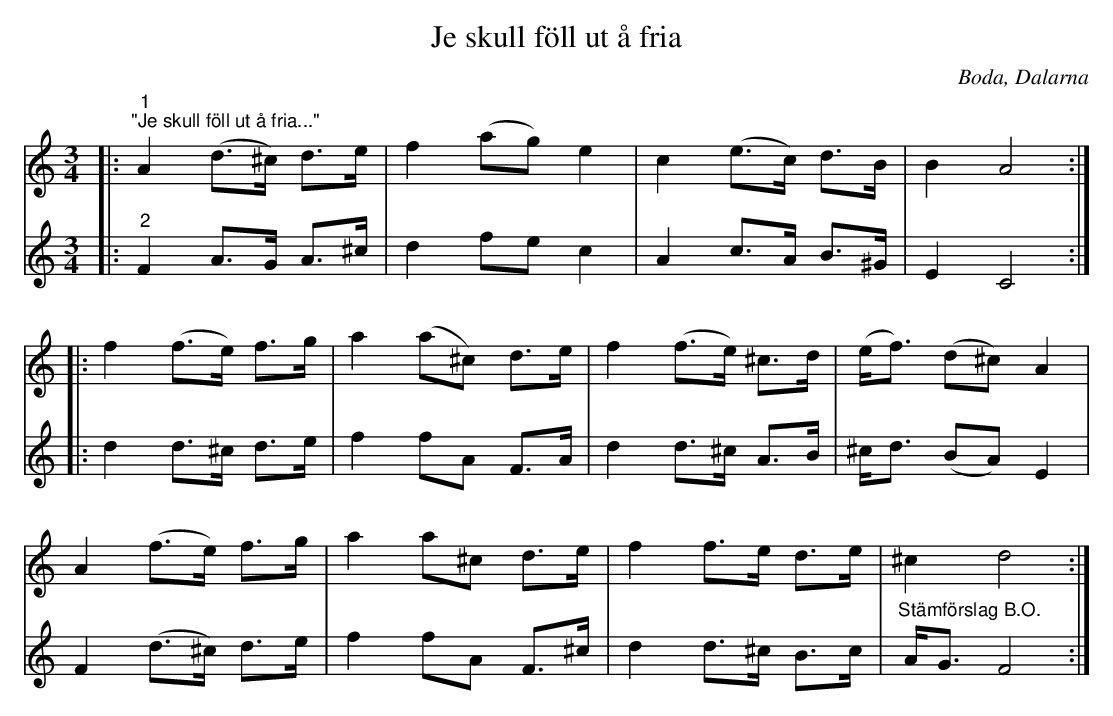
X:1
T:Je skull föll ut å fria
O:Boda, Dalarna
L:1/8
M:3/4
K:Am
V:1
|:"^1""^\"Je skull föll ut å fria...\"" A2 (d>^c) d>e | f2 (ag) e2 | c2 (e>c) d>B | B2 A4 ::
f2 (f>e) f>g | a2 (a^c) d>e | f2 (f>e) ^c>d | (e<f) (d^c) A2 |
A2 (f>e) f>g | a2 a^c d>e | f2 f>e d>e | ^c2 d4 :|
V:2
|:"^2" F2 A>G A>^c | d2 fe c2 | A2 c>A B>^G | E2 C4 ::
d2 d>^c d>e | f2 fA F>A | d2 d>^c A>B | ^c<d (BA) E2 |
F2 (d>^c) d>e | f2 fA F>^c | d2 d>^c B>c |"^Stämförslag B.O." A<G F4 :|
